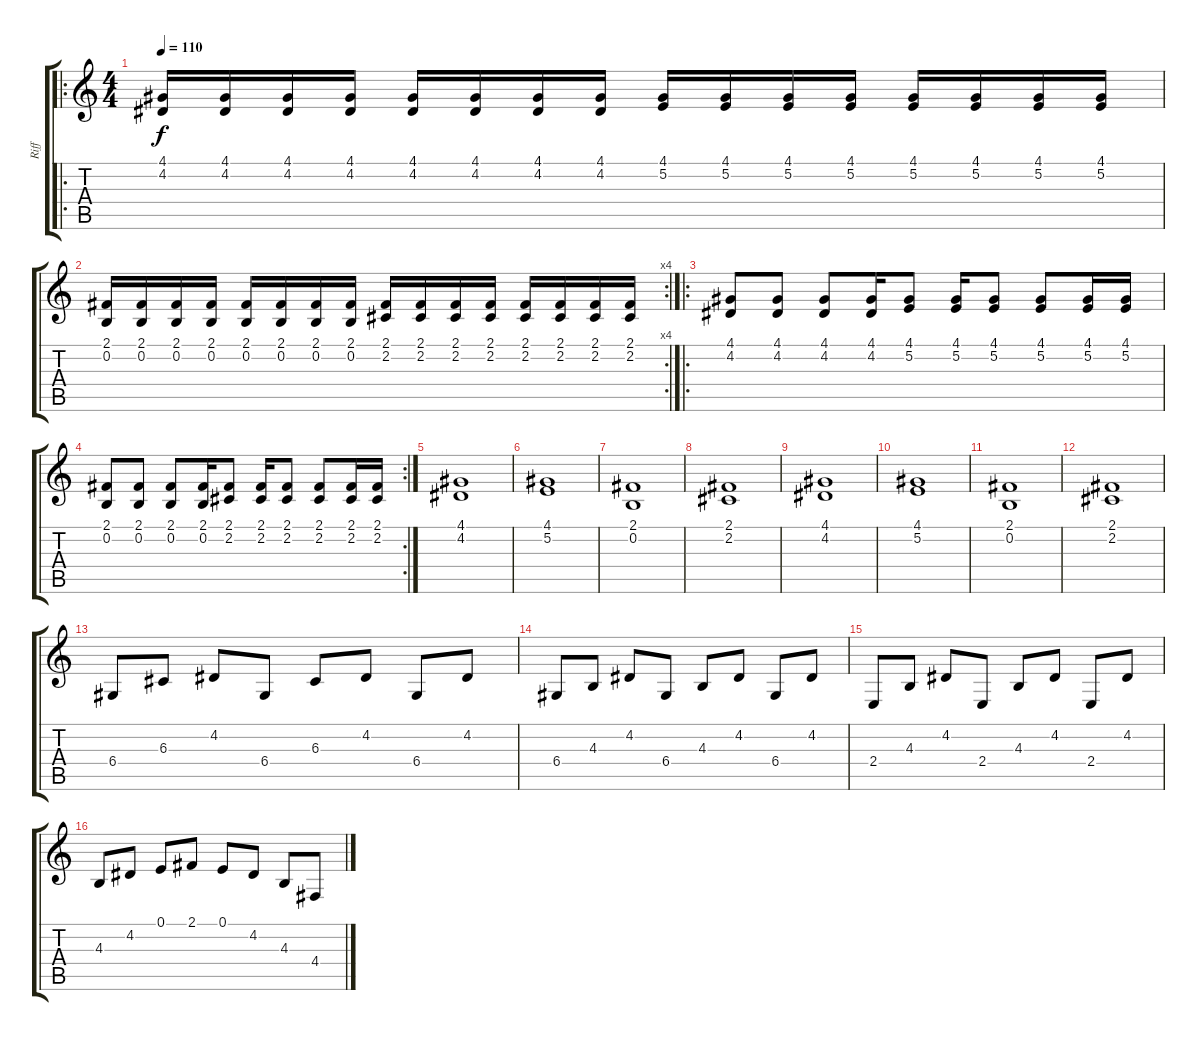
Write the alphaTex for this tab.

\track ("Riff " "Riff ") {instrument acousticgrandpiano}
\staff {score tabs}
\tuning (E4 B3 G3 D3 A2 E2) {hide}
\ro
\ts (4 4)
\tempo 110
\clef g2
\ks c
(4.1 4.2).16{dy f} (4.1 4.2).16 (4.1 4.2).16 (4.1 4.2).16 (4.1 4.2).16 (4.1 4.2).16 (4.1 4.2).16 (4.1 4.2).16 (4.1 5.2).16 (4.1 5.2).16 (4.1 5.2).16 (4.1 5.2).16 (4.1 5.2).16 (4.1 5.2).16 (4.1 5.2).16 (4.1 5.2).16 |
\rc 4
(2.1 0.2).16 (2.1 0.2).16 (2.1 0.2).16 (2.1 0.2).16 (2.1 0.2).16 (2.1 0.2).16 (2.1 0.2).16 (2.1 0.2).16 (2.1 2.2).16 (2.1 2.2).16 (2.1 2.2).16 (2.1 2.2).16 (2.1 2.2).16 (2.1 2.2).16 (2.1 2.2).16 (2.1 2.2).16 |
\ro
(4.1 4.2).8 (4.1 4.2).8 (4.1 4.2).8 (4.1 4.2).16 (4.1 5.2).8 (4.1 5.2).16 (4.1 5.2).8 (4.1 5.2).8 (4.1 5.2).16 (4.1 5.2).16 |
\rc 2
(2.1 0.2).8 (2.1 0.2).8 (2.1 0.2).8 (2.1 0.2).16 (2.1 2.2).8 (2.1 2.2).16 (2.1 2.2).8 (2.1 2.2).8 (2.1 2.2).16 (2.1 2.2).16 |
(4.1 4.2).1 |
(4.1 5.2).1 |
(2.1 0.2).1 |
(2.1 2.2).1 |
(4.1 4.2).1 |
(4.1 5.2).1 |
(2.1 0.2).1 |
(2.1 2.2).1 |
6.4.8 6.3.8 4.2.8 6.4.8 6.3.8 4.2.8 6.4.8 4.2.8 |
6.4.8 4.3.8 4.2.8 6.4.8 4.3.8 4.2.8 6.4.8 4.2.8 |
2.4.8 4.3.8 4.2.8 2.4.8 4.3.8 4.2.8 2.4.8 4.2.8 |
4.3.8 4.2.8 0.1.8 2.1.8 0.1.8 4.2.8 4.3.8 4.4.8
